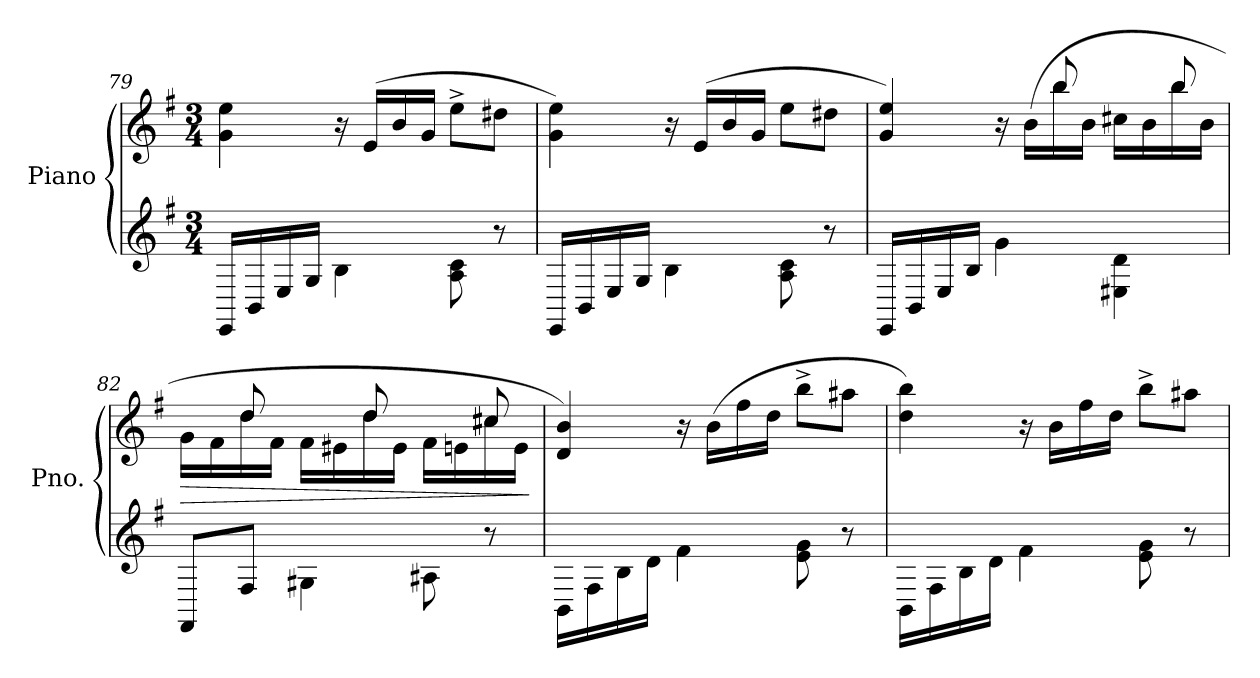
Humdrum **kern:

**kern	**kern	**dynam
*part1	*part1	*part1
*staff2	*staff1	*staff1/2
*I"Piano	*	*
*I'Pno.	*	*
!!LO:LB:g=z
*clefG2	*clefG2	*
*k[f#]	*k[f#]	*
*M3/4	*M3/4	*
=79	=79	=79
16EE/LL	4g\ 4ee\	.
16BB/	.	.
16E/	.	.
16G/JJ	.	.
4B\	16r	.
.	(>16e/LL	.
.	16b/	.
.	16g/JJ	.
8A\ 8c\	8ee^\L	.
8r	8dd#X\J	.
=80	=80	=80
16EE/LL	4g\ 4ee\)	.
16BB/	.	.
16E/	.	.
16G/JJ	.	.
4B\	16r	.
.	(>16e/LL	.
.	16b/	.
.	16g/JJ	.
8A\ 8c\	8ee\L	.
8r	8dd#X\J	.
=81	=81	=81
*	*^	*
16EE/LL	4g/ 4ee/)	4ryy	.
16BB/	.	.	.
16E/	.	.	.
16B/JJ	.	.	.
4g\	16r	8rgyy	.
.	(>16b\LL	.	.
.	16bb\	8bb/	.
!	!	!	!LO:DY:a
.	16b\JJ	.	other-dynamics
4E#X\ 4d\	16cc#X\LL	8rcyy	.
.	16b\	.	.
.	16bb\	8bb/	.
.	16b\JJ	.	.
!!LO:LB:g=z	!!
=82	=82	=82	=82
!	!	!	!LO:HP:b
8FF#/L	16g\LL	8raayy	>
.	16f#\	.	.
8F#/J	16dd\	8dd/	.
.	16f#\JJ	.	.
4G#X\	16f#\LL	8raayy	.
.	16e#X\	.	.
.	16dd\	8dd/	.
.	16e#\JJ	.	.
8A#X\	16f#\LL	8rffyy	.
.	16en\	.	.
8r	16cc#X\	8cc#/	.
.	16e\JJ	.	.
*	*v	*v	*
.	.	]
=83	=83	=83
16BB\LL	4d/ 4b/)	.
16F#\	.	.
16B\	.	.
16d\JJ	.	.
4f#\	16r	.
.	(>16b\LL	.
.	16ff#\	.
.	16dd\JJ	.
8e\ 8g\	8bb^\L	.
8r	8aa#X\J	.
=84	=84	=84
16BB\LL	4dd\ 4bb\)	.
16F#\	.	.
16B\	.	.
16d\JJ	.	.
4f#\	16r	.
.	16b\LL	.
.	16ff#\	.
.	16dd\JJ	.
8e\ 8g\	8bb^\L	.
8r	8aa#X\J	.
=	=	=
*-	*-	*-
